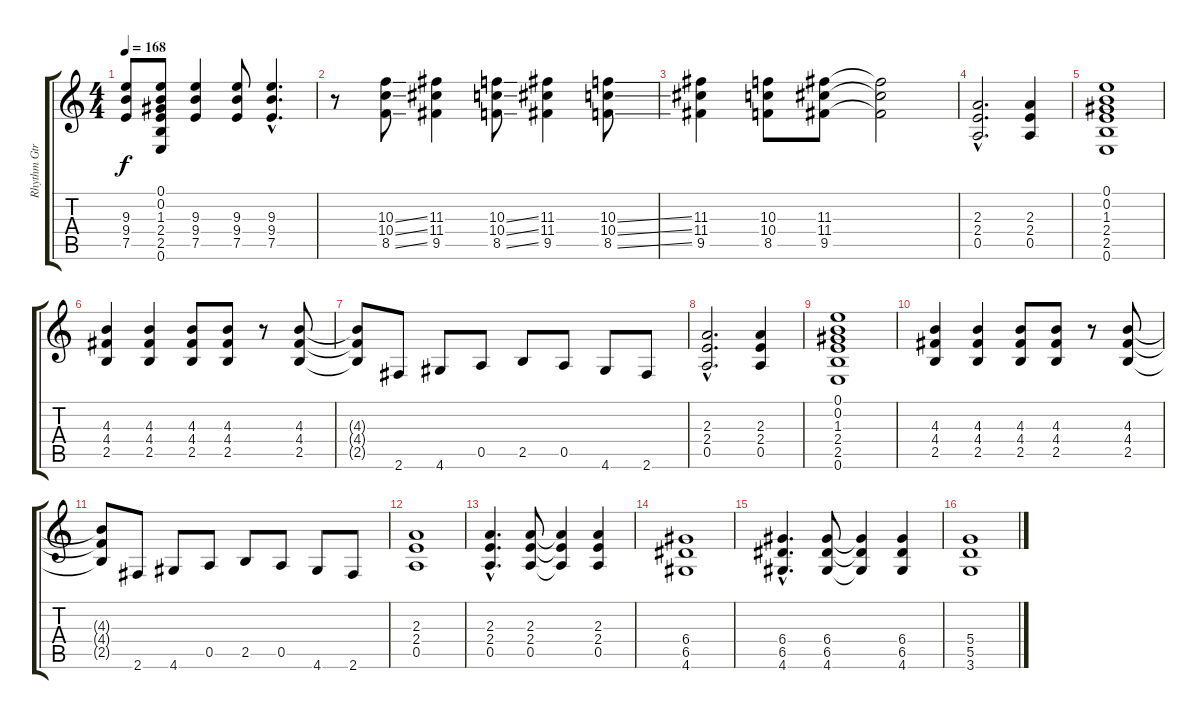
\track ("Rhythm Gtr.2" "Rhythm Gtr") {instrument distortionguitar}
\staff {score tabs}
\tuning (E4 B3 G3 D3 A2 E2) {hide}
\ts (4 4)
\tempo 168
\clef g2
\ks c
(9.3 9.4 7.5).8{dy f} (0.1 0.2 1.3 2.4 2.5 0.6).8 (9.3 9.4 7.5).4 (9.3 9.4 7.5).8 (9.3{hac} 9.4{hac} 7.5{hac}).4{d} |
r.8 (10.3{ss} 10.4{ss} 8.5{ss}).8 (11.3 11.4 9.5).4 (10.3{ss} 10.4{ss} 8.5{ss}).8 (11.3 11.4 9.5).4 (10.3{ss} 10.4{ss} 8.5{ss}).8 |
(11.3 11.4 9.5).4 (10.3 10.4 8.5).8 (11.3 11.4 9.5).8 (11.3{t} 11.4{t} 9.5{t}).2 |
(2.3{hac} 2.4{hac} 0.5{hac}).2{d} (2.3 2.4 0.5).4 |
(0.1 0.2 1.3 2.4 2.5 0.6).1 |
(4.3 4.4 2.5).4 (4.3 4.4 2.5).4 (4.3 4.4 2.5).8 (4.3 4.4 2.5).8 r.8 (4.3 4.4 2.5).8 |
(4.3{t} 4.4{t} 2.5{t}).8 2.6.8 4.6.8 0.5.8 2.5.8 0.5.8 4.6.8 2.6.8 |
(2.3{hac} 2.4{hac} 0.5{hac}).2{d} (2.3 2.4 0.5).4 |
(0.1 0.2 1.3 2.4 2.5 0.6).1 |
(4.3 4.4 2.5).4 (4.3 4.4 2.5).4 (4.3 4.4 2.5).8 (4.3 4.4 2.5).8 r.8 (4.3 4.4 2.5).8 |
(4.3{t} 4.4{t} 2.5{t}).8 2.6.8 4.6.8 0.5.8 2.5.8 0.5.8 4.6.8 2.6.8 |
(2.3 2.4 0.5).1 |
(2.3{hac} 2.4{hac} 0.5{hac}).4{d} (2.3 2.4 0.5).8 (2.3{t} 2.4{t} 0.5{t}).4 (2.3 2.4 0.5).4 |
(6.4 6.5 4.6).1 |
(6.4{hac} 6.5{hac} 4.6{hac}).4{d} (6.4 6.5 4.6).8 (6.4{t} 6.5{t} 4.6{t}).4 (6.4 6.5 4.6).4 |
(5.4 5.5 3.6).1
